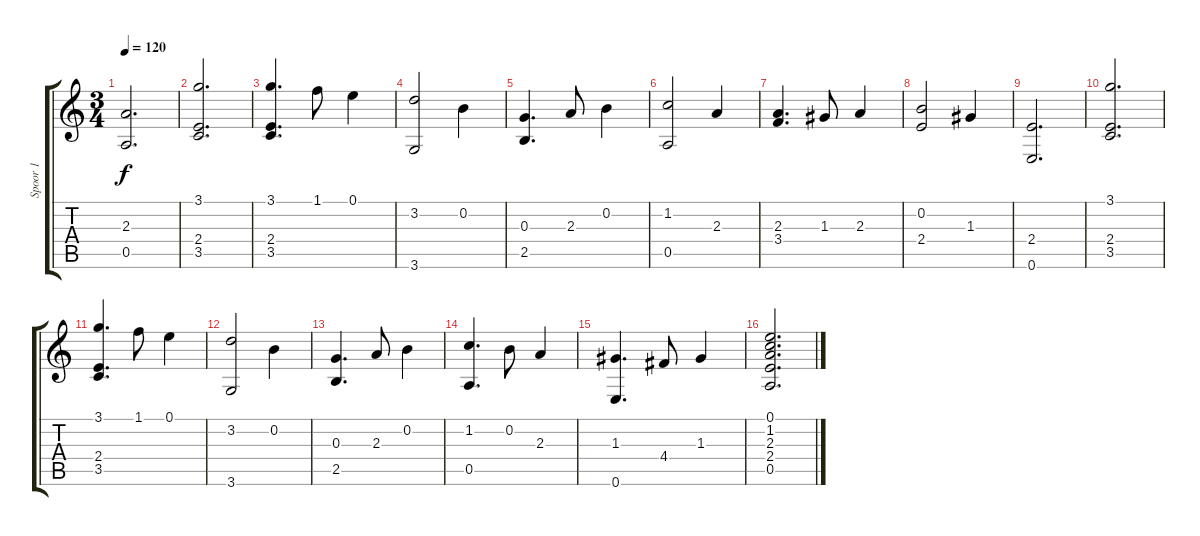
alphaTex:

\track ("Spoor 1" "Spoor 1") {instrument acousticguitarsteel}
\staff {score tabs}
\tuning (E4 B3 G3 D3 A2 E2) {hide}
\ts (3 4)
\tempo 120
\clef g2
\ks c
(2.3 0.5).2{d dy f} |
(3.1 2.4 3.5).2{d} |
(3.1 2.4 3.5).4{d} 1.1.8 0.1.4 |
(3.2 3.6).2 0.2.4 |
(0.3 2.5).4{d} 2.3.8 0.2.4 |
(1.2 0.5).2 2.3.4 |
(2.3 3.4).4{d} 1.3.8 2.3.4 |
(0.2 2.4).2 1.3.4 |
(2.4 0.6).2{d} |
(3.1 2.4 3.5).2{d} |
(3.1 2.4 3.5).4{d} 1.1.8 0.1.4 |
(3.2 3.6).2 0.2.4 |
(0.3 2.5).4{d} 2.3.8 0.2.4 |
(1.2 0.5).4{d} 0.2.8 2.3.4 |
(1.3 0.6).4{d} 4.4.8 1.3.4 |
(0.1 1.2 2.3 2.4 0.5).2{d}
